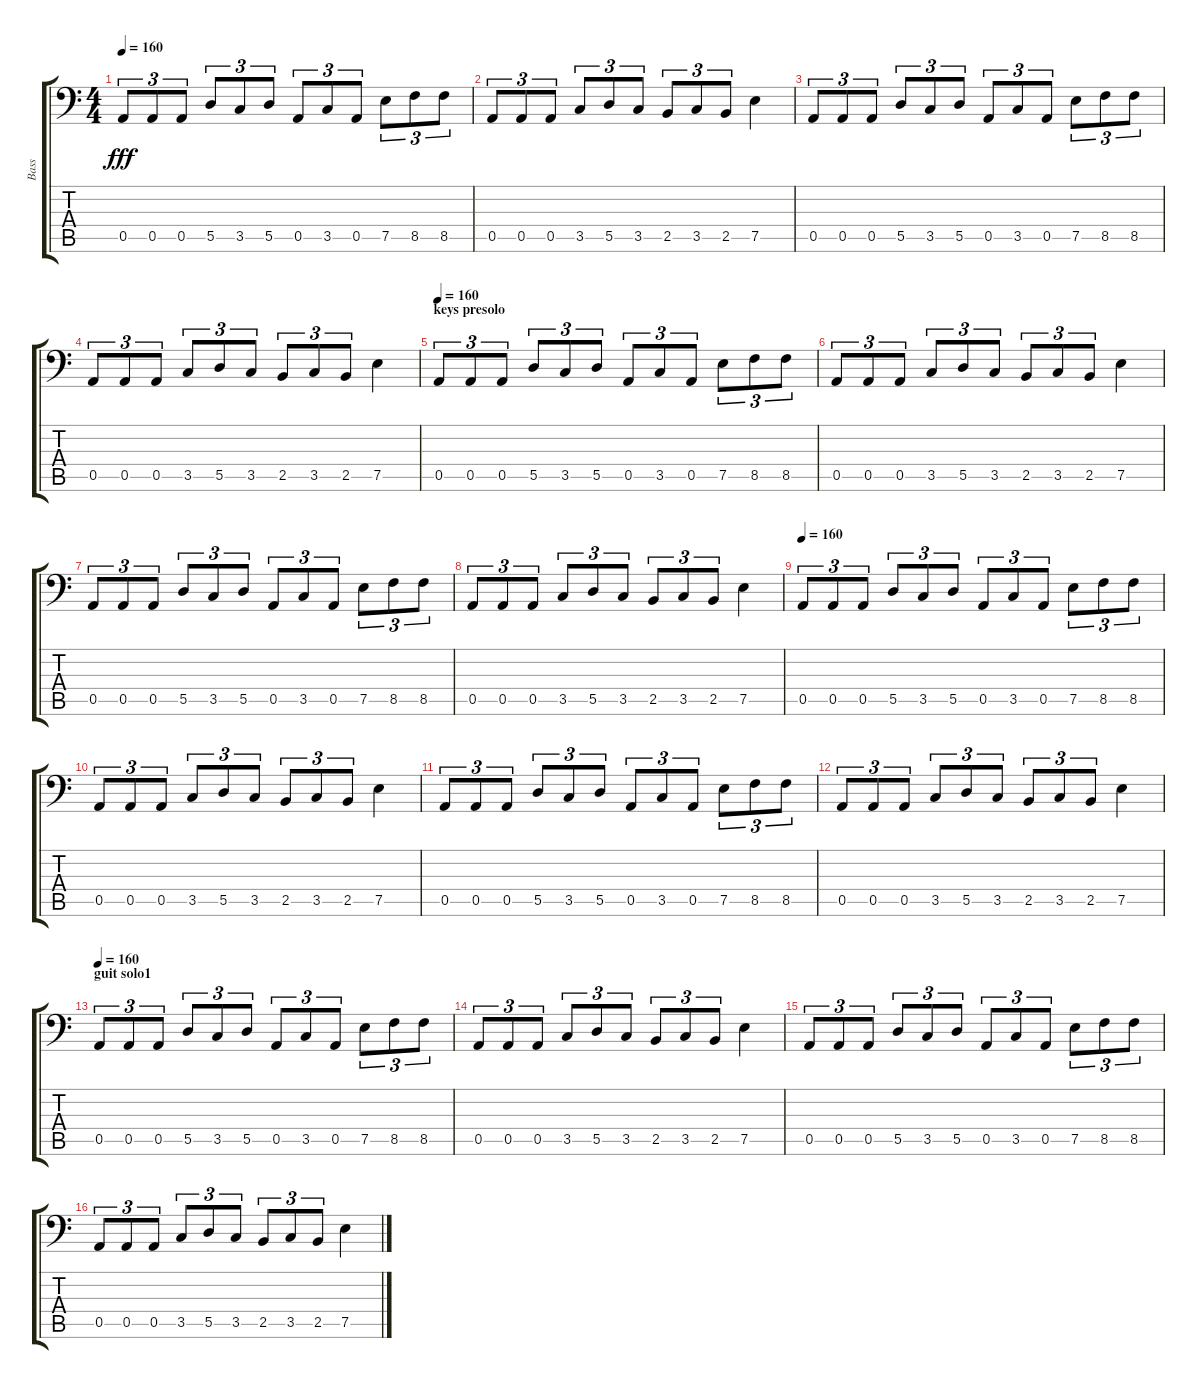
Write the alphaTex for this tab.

\track ("Bass" "Bass") {instrument electricbassfinger}
\staff {score tabs}
\tuning (E3 B2 G2 D2 A1 E1) {hide}
\ts (4 4)
\tempo 160
\clef f4
\ks c
0.5.8{tu (3 2) dy fff} 0.5.8{tu (3 2)} 0.5.8{tu (3 2)} 5.5.8{tu (3 2)} 3.5.8{tu (3 2)} 5.5.8{tu (3 2)} 0.5.8{tu (3 2)} 3.5.8{tu (3 2)} 0.5.8{tu (3 2)} 7.5.8{tu (3 2)} 8.5.8{tu (3 2)} 8.5.8{tu (3 2)} |
0.5.8{tu (3 2)} 0.5.8{tu (3 2)} 0.5.8{tu (3 2)} 3.5.8{tu (3 2)} 5.5.8{tu (3 2)} 3.5.8{tu (3 2)} 2.5.8{tu (3 2)} 3.5.8{tu (3 2)} 2.5.8{tu (3 2)} 7.5.4 |
0.5.8{tu (3 2)} 0.5.8{tu (3 2)} 0.5.8{tu (3 2)} 5.5.8{tu (3 2)} 3.5.8{tu (3 2)} 5.5.8{tu (3 2)} 0.5.8{tu (3 2)} 3.5.8{tu (3 2)} 0.5.8{tu (3 2)} 7.5.8{tu (3 2)} 8.5.8{tu (3 2)} 8.5.8{tu (3 2)} |
0.5.8{tu (3 2)} 0.5.8{tu (3 2)} 0.5.8{tu (3 2)} 3.5.8{tu (3 2)} 5.5.8{tu (3 2)} 3.5.8{tu (3 2)} 2.5.8{tu (3 2)} 3.5.8{tu (3 2)} 2.5.8{tu (3 2)} 7.5.4 |
\section ("" "keys presolo")
\tempo 160
0.5.8{tu (3 2)} 0.5.8{tu (3 2)} 0.5.8{tu (3 2)} 5.5.8{tu (3 2)} 3.5.8{tu (3 2)} 5.5.8{tu (3 2)} 0.5.8{tu (3 2)} 3.5.8{tu (3 2)} 0.5.8{tu (3 2)} 7.5.8{tu (3 2)} 8.5.8{tu (3 2)} 8.5.8{tu (3 2)} |
0.5.8{tu (3 2)} 0.5.8{tu (3 2)} 0.5.8{tu (3 2)} 3.5.8{tu (3 2)} 5.5.8{tu (3 2)} 3.5.8{tu (3 2)} 2.5.8{tu (3 2)} 3.5.8{tu (3 2)} 2.5.8{tu (3 2)} 7.5.4 |
0.5.8{tu (3 2)} 0.5.8{tu (3 2)} 0.5.8{tu (3 2)} 5.5.8{tu (3 2)} 3.5.8{tu (3 2)} 5.5.8{tu (3 2)} 0.5.8{tu (3 2)} 3.5.8{tu (3 2)} 0.5.8{tu (3 2)} 7.5.8{tu (3 2)} 8.5.8{tu (3 2)} 8.5.8{tu (3 2)} |
0.5.8{tu (3 2)} 0.5.8{tu (3 2)} 0.5.8{tu (3 2)} 3.5.8{tu (3 2)} 5.5.8{tu (3 2)} 3.5.8{tu (3 2)} 2.5.8{tu (3 2)} 3.5.8{tu (3 2)} 2.5.8{tu (3 2)} 7.5.4 |
\tempo 160
0.5.8{tu (3 2)} 0.5.8{tu (3 2)} 0.5.8{tu (3 2)} 5.5.8{tu (3 2)} 3.5.8{tu (3 2)} 5.5.8{tu (3 2)} 0.5.8{tu (3 2)} 3.5.8{tu (3 2)} 0.5.8{tu (3 2)} 7.5.8{tu (3 2)} 8.5.8{tu (3 2)} 8.5.8{tu (3 2)} |
0.5.8{tu (3 2)} 0.5.8{tu (3 2)} 0.5.8{tu (3 2)} 3.5.8{tu (3 2)} 5.5.8{tu (3 2)} 3.5.8{tu (3 2)} 2.5.8{tu (3 2)} 3.5.8{tu (3 2)} 2.5.8{tu (3 2)} 7.5.4 |
0.5.8{tu (3 2)} 0.5.8{tu (3 2)} 0.5.8{tu (3 2)} 5.5.8{tu (3 2)} 3.5.8{tu (3 2)} 5.5.8{tu (3 2)} 0.5.8{tu (3 2)} 3.5.8{tu (3 2)} 0.5.8{tu (3 2)} 7.5.8{tu (3 2)} 8.5.8{tu (3 2)} 8.5.8{tu (3 2)} |
0.5.8{tu (3 2)} 0.5.8{tu (3 2)} 0.5.8{tu (3 2)} 3.5.8{tu (3 2)} 5.5.8{tu (3 2)} 3.5.8{tu (3 2)} 2.5.8{tu (3 2)} 3.5.8{tu (3 2)} 2.5.8{tu (3 2)} 7.5.4 |
\section ("" "guit solo1")
\tempo 160
0.5.8{tu (3 2)} 0.5.8{tu (3 2)} 0.5.8{tu (3 2)} 5.5.8{tu (3 2)} 3.5.8{tu (3 2)} 5.5.8{tu (3 2)} 0.5.8{tu (3 2)} 3.5.8{tu (3 2)} 0.5.8{tu (3 2)} 7.5.8{tu (3 2)} 8.5.8{tu (3 2)} 8.5.8{tu (3 2)} |
0.5.8{tu (3 2)} 0.5.8{tu (3 2)} 0.5.8{tu (3 2)} 3.5.8{tu (3 2)} 5.5.8{tu (3 2)} 3.5.8{tu (3 2)} 2.5.8{tu (3 2)} 3.5.8{tu (3 2)} 2.5.8{tu (3 2)} 7.5.4 |
0.5.8{tu (3 2)} 0.5.8{tu (3 2)} 0.5.8{tu (3 2)} 5.5.8{tu (3 2)} 3.5.8{tu (3 2)} 5.5.8{tu (3 2)} 0.5.8{tu (3 2)} 3.5.8{tu (3 2)} 0.5.8{tu (3 2)} 7.5.8{tu (3 2)} 8.5.8{tu (3 2)} 8.5.8{tu (3 2)} |
0.5.8{tu (3 2)} 0.5.8{tu (3 2)} 0.5.8{tu (3 2)} 3.5.8{tu (3 2)} 5.5.8{tu (3 2)} 3.5.8{tu (3 2)} 2.5.8{tu (3 2)} 3.5.8{tu (3 2)} 2.5.8{tu (3 2)} 7.5.4
